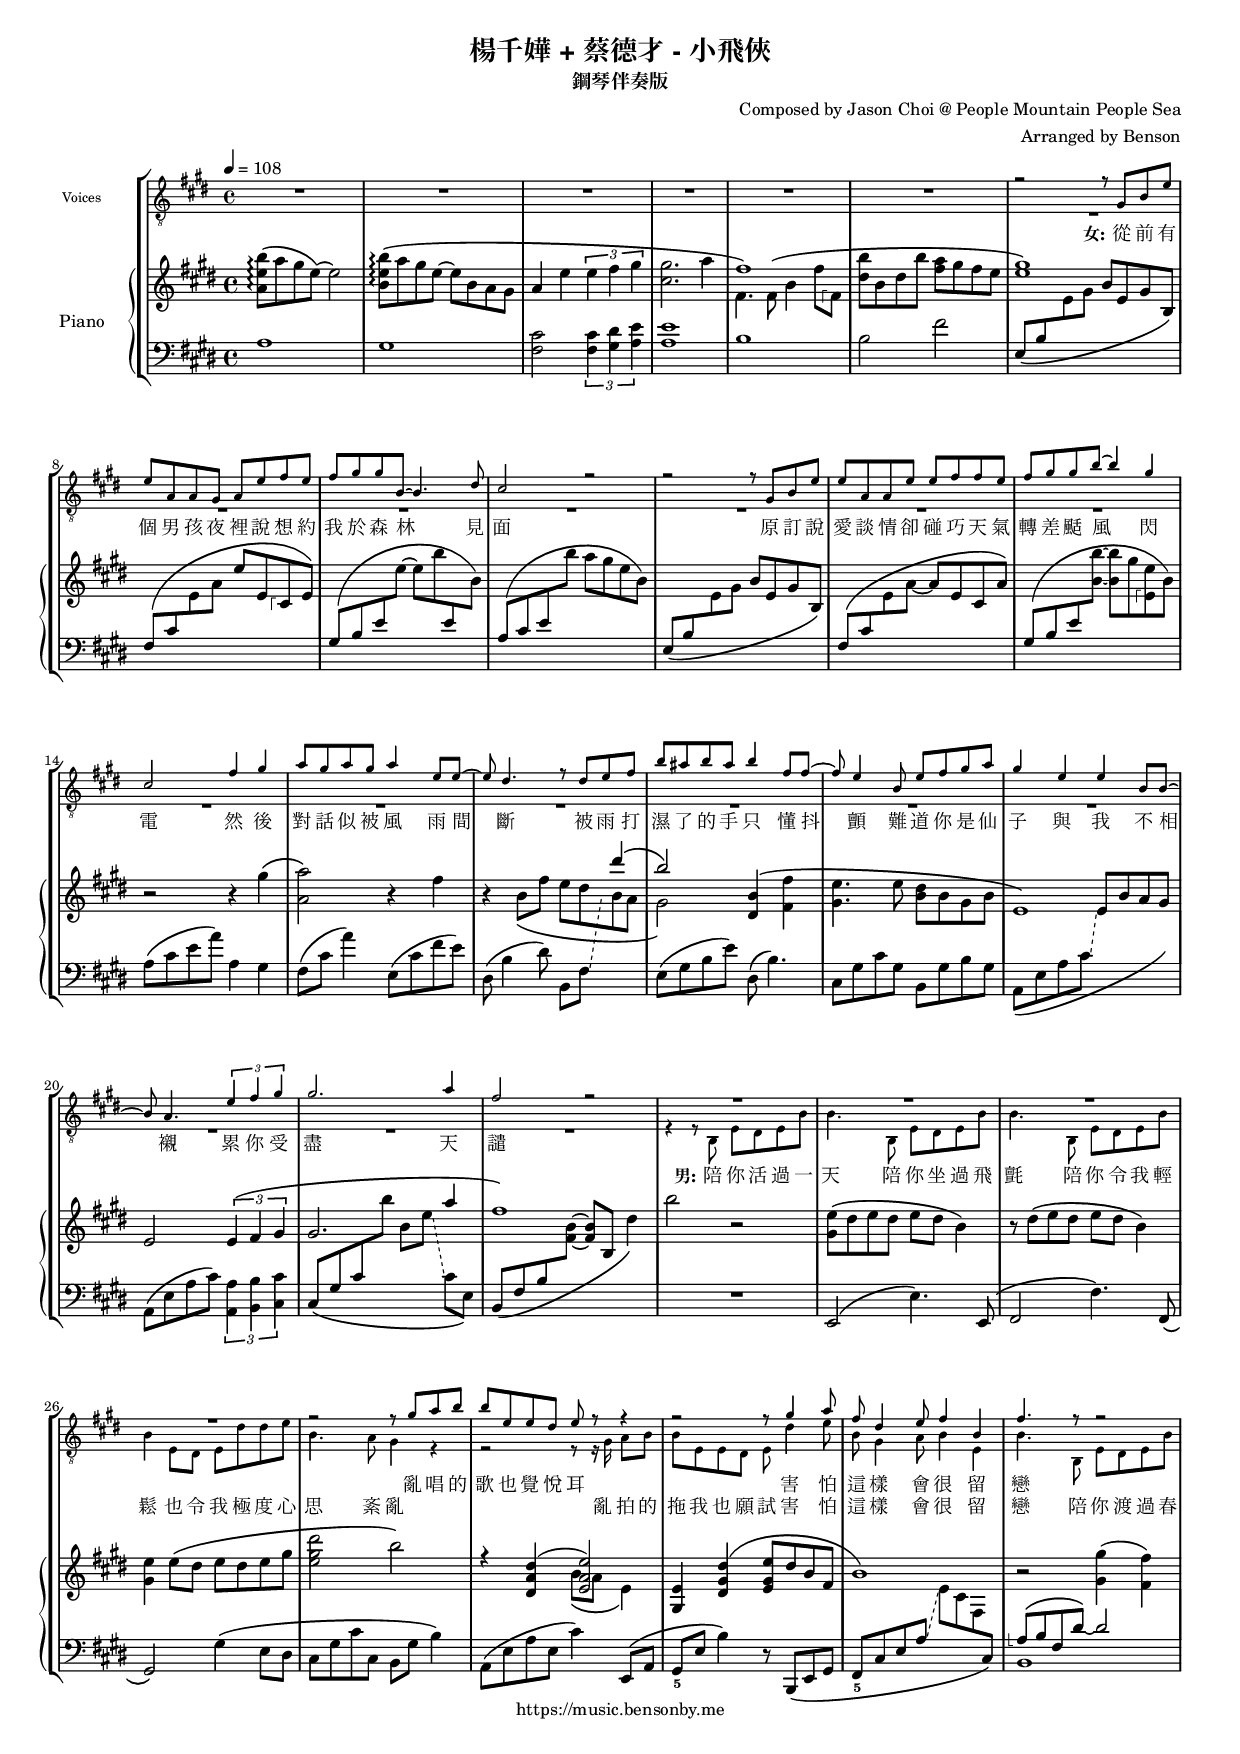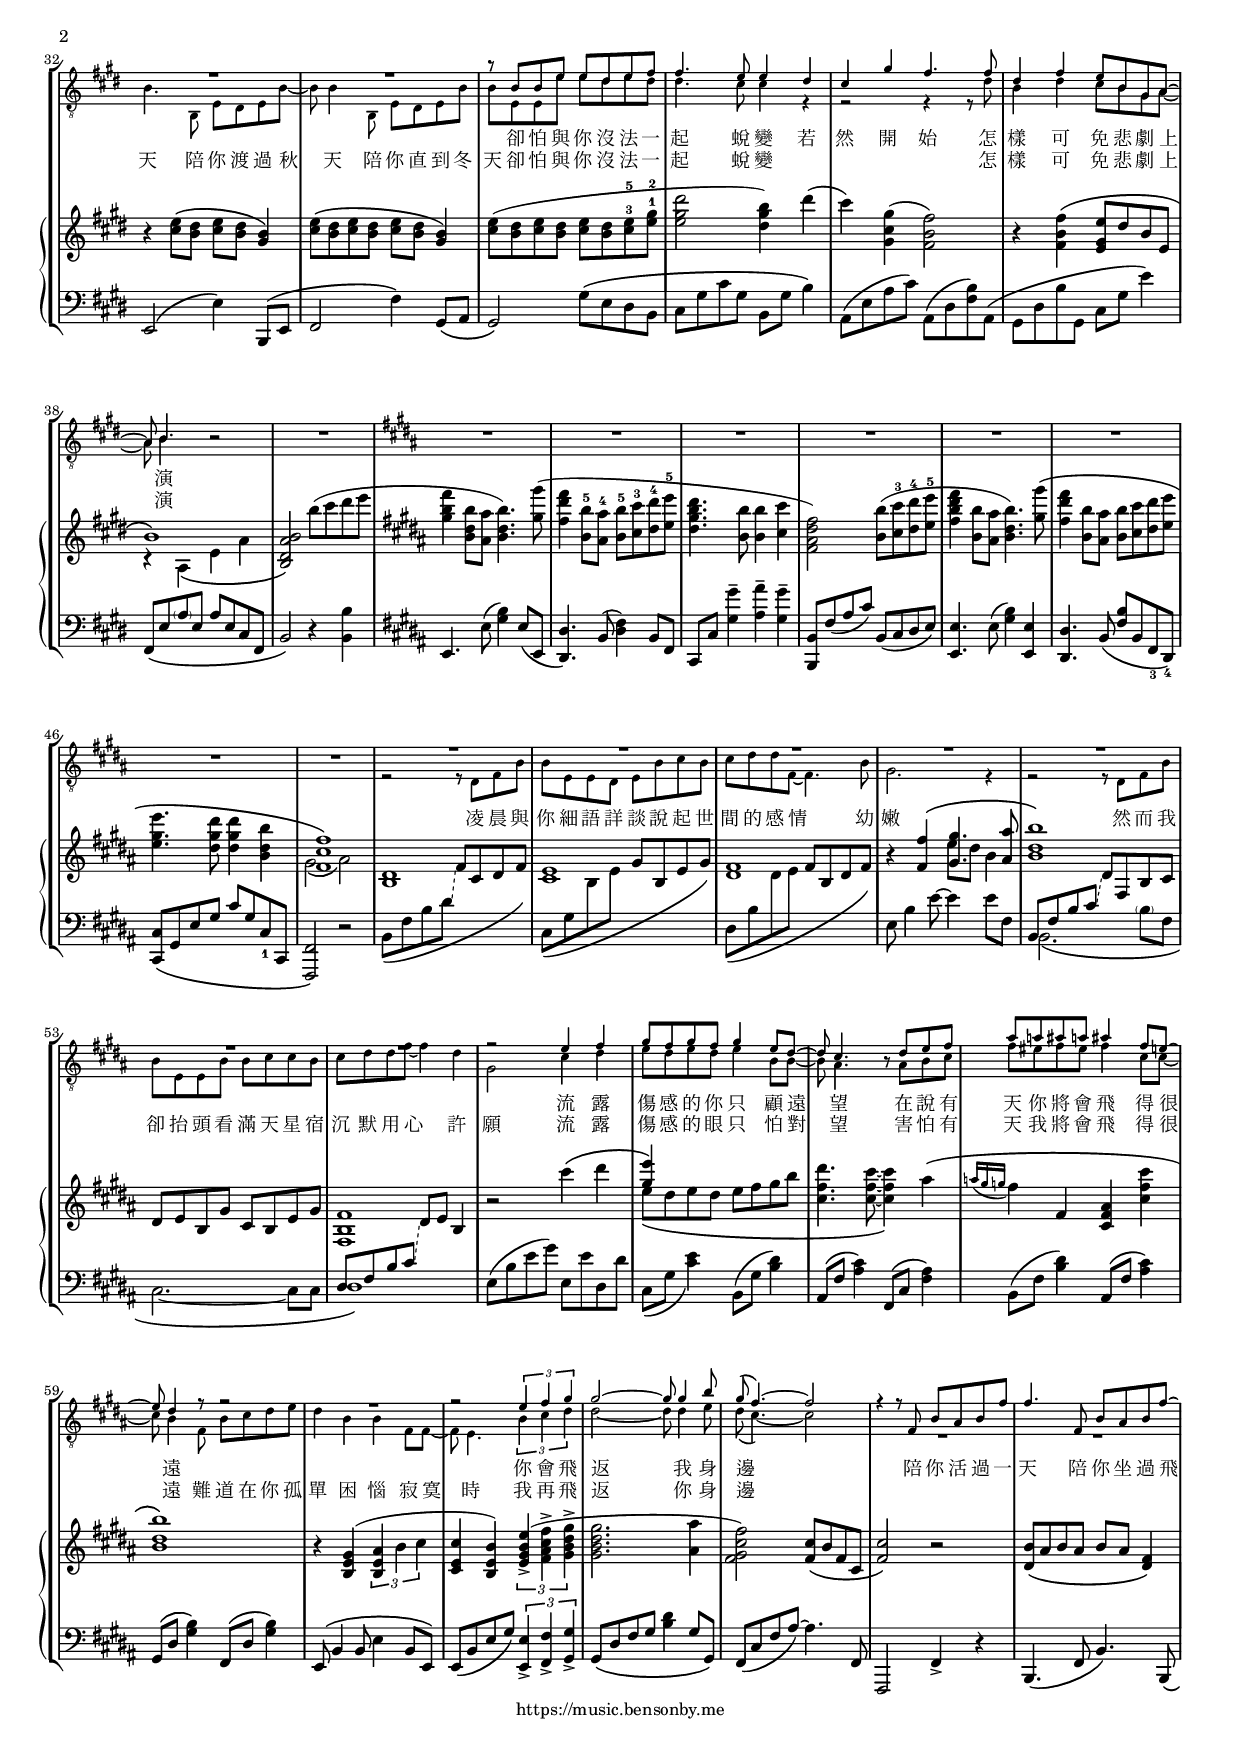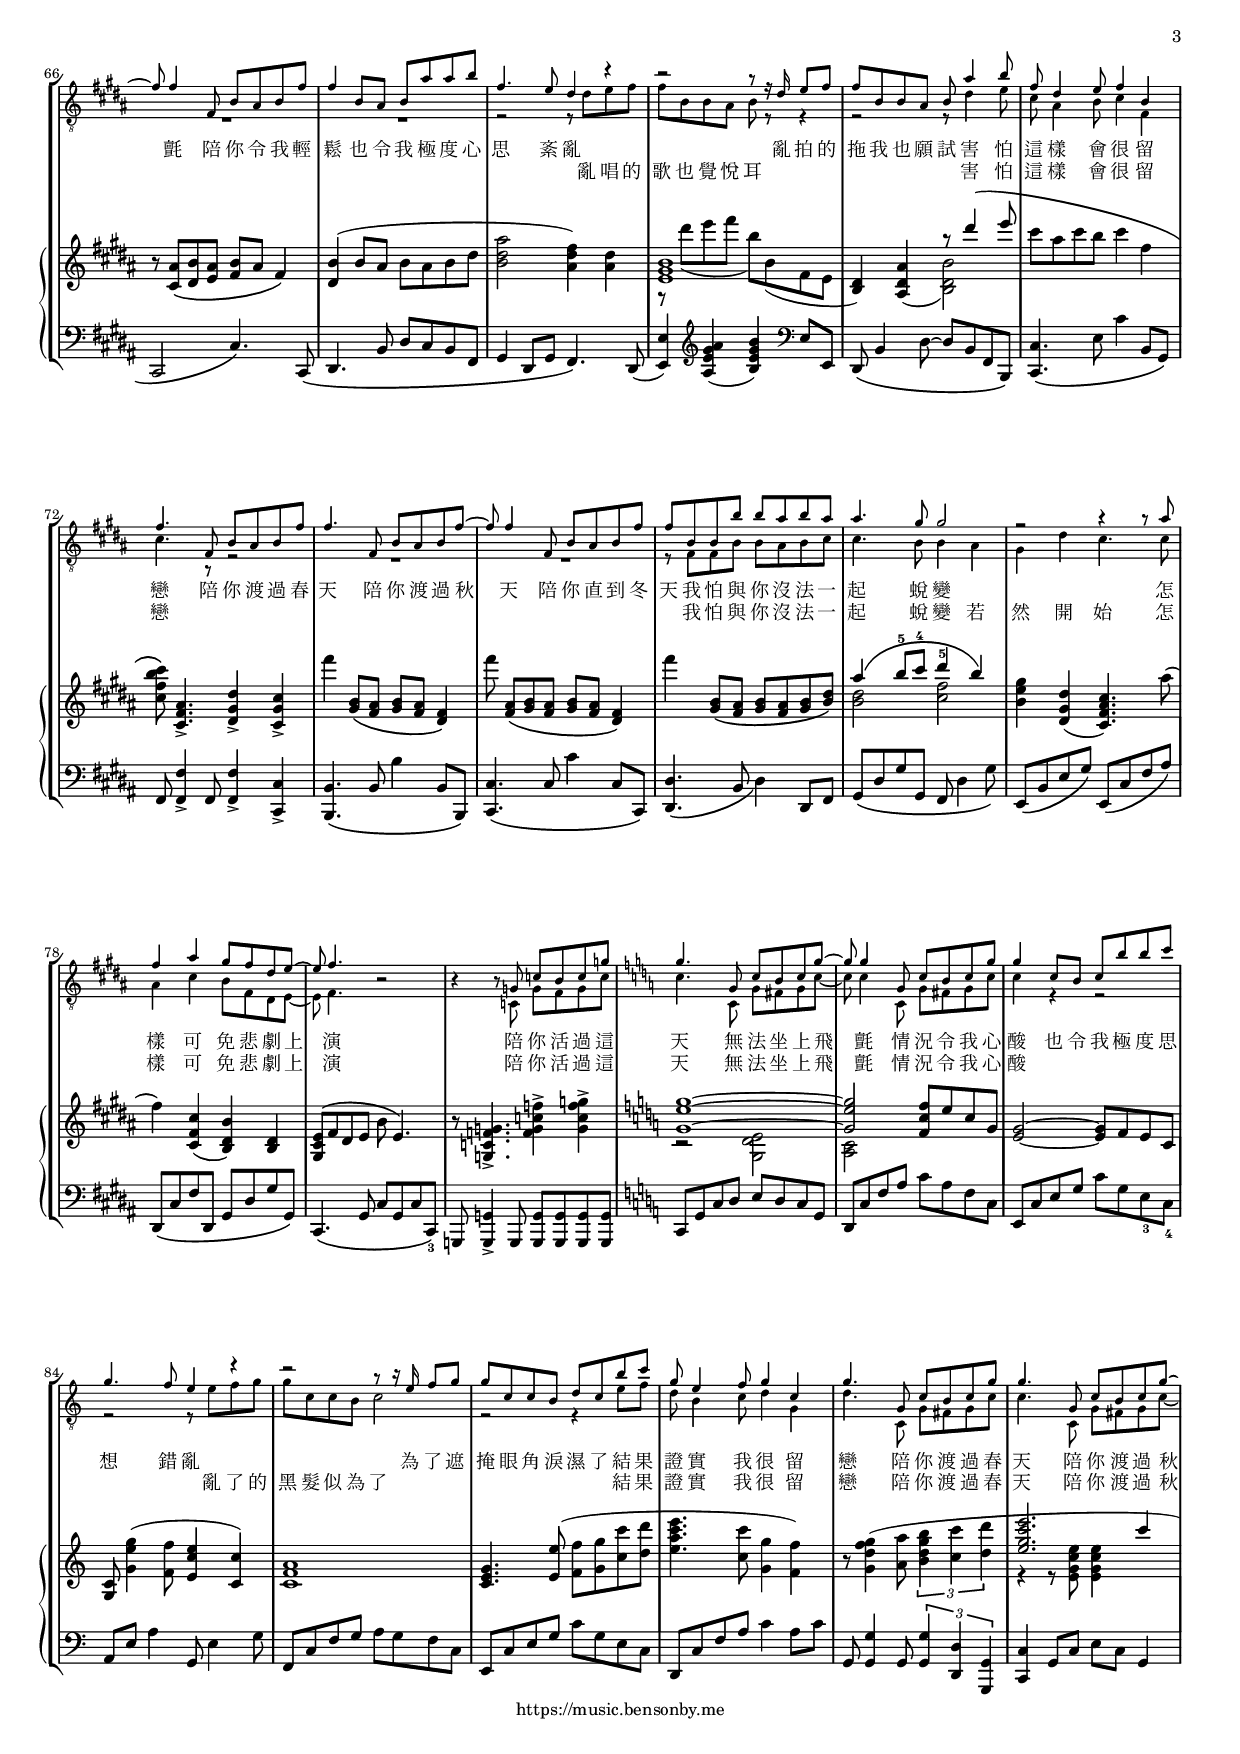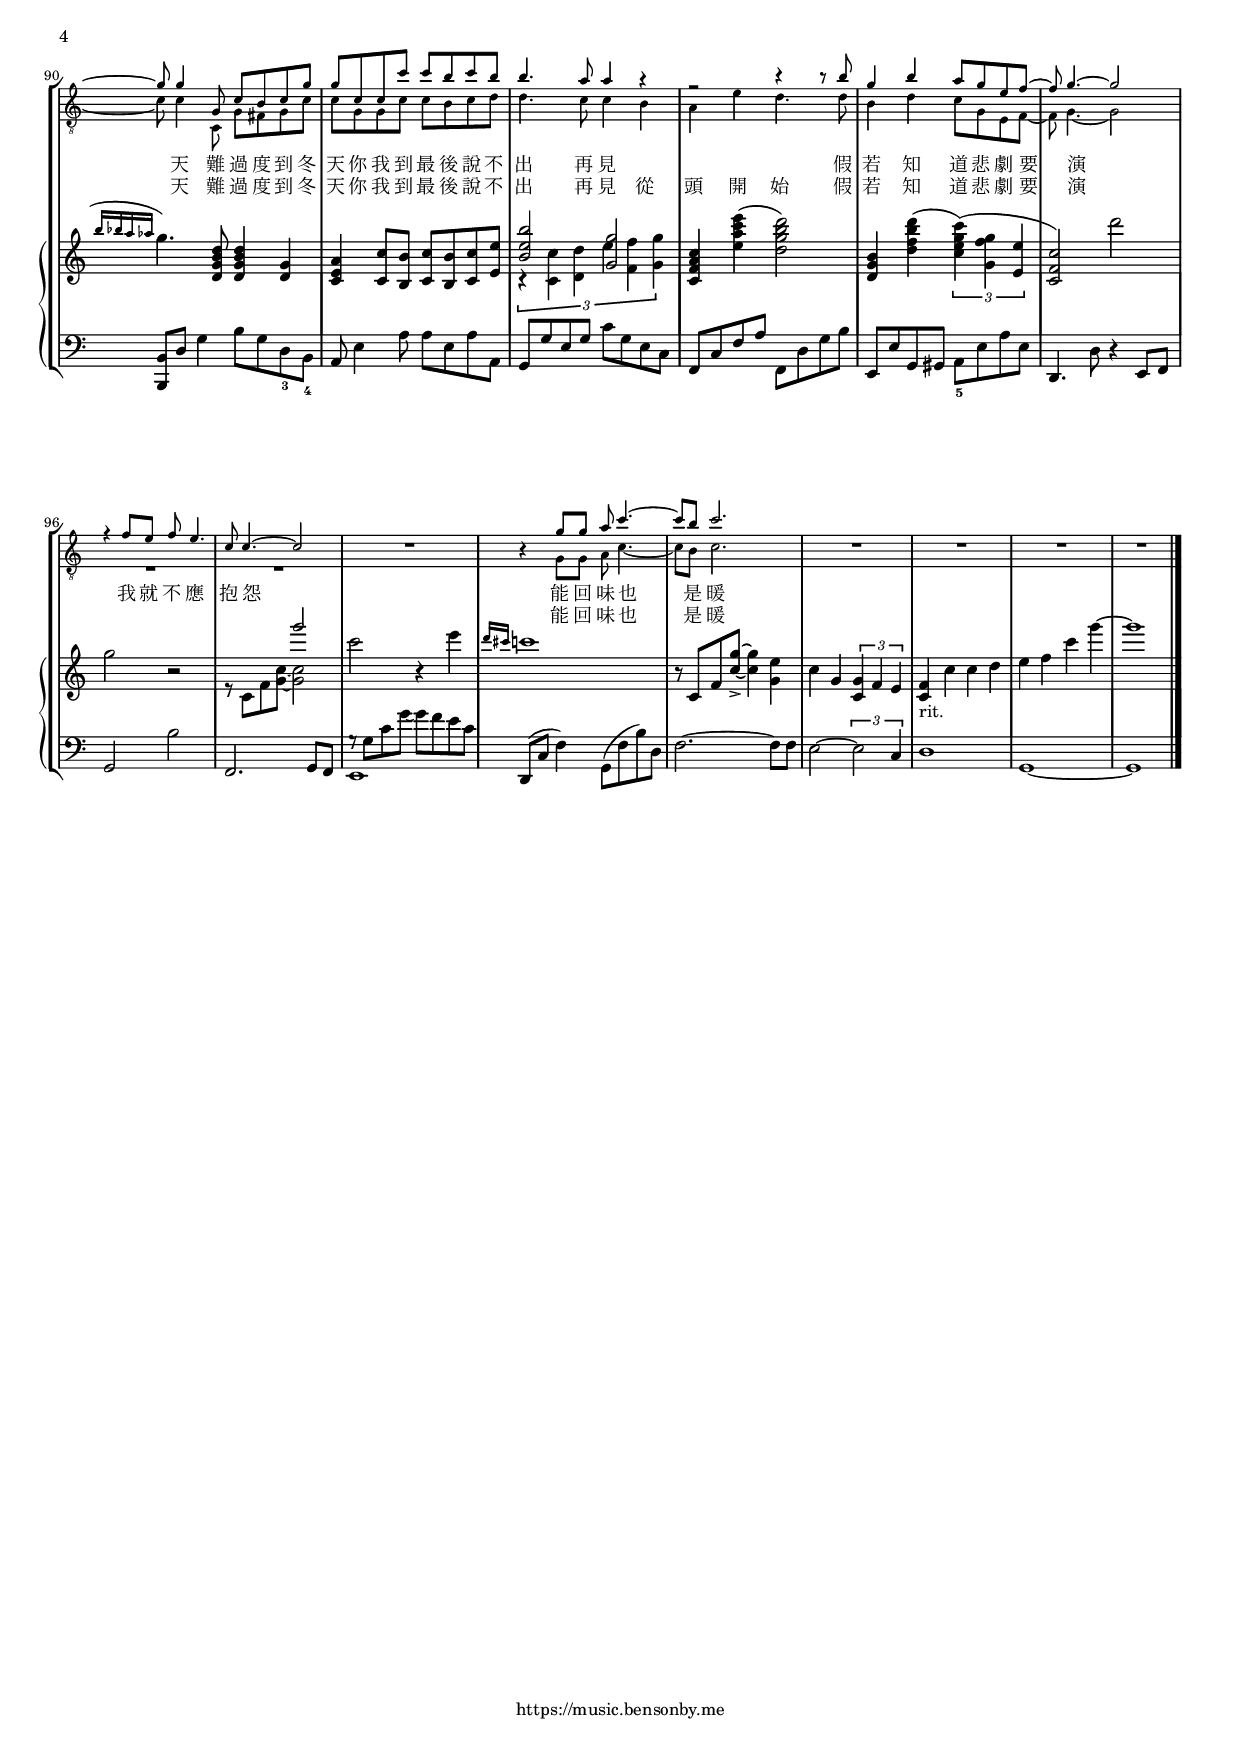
\version "2.18.2"
\include "articulate.ly"
#(set-global-staff-size 15)

% TODO
% make code cleaner? - slow syntax parsing for long upper and lower?
% merge rests from two voices, hide rest for solo at first verse?
% add phrasing slur for voices
% fingering position, e.g. episode
% left right hand distribution of first verse, and bar 16? (switch? to try)
% dynamics

cr = \change Staff = "right"
cl = \change Staff = "left"
rhMark = \markup { 
  \path #0.1 #'((moveto -1 0)(rlineto 0 -1.5)(rlineto 0.5 0))
}
lhMark = \markup { 
  \path #0.1 #'((moveto 0 1)(rlineto -0.5 0)(rlineto 0 -1.5))
}

upper-intro = \relative c'' {
  <a e' b'>8\arpeggio\( a' gis e~\) e2
  << {
    \stemNeutral
    <b e b'>8\arpeggio\( a' gis e~ e b a gis
    a4 e' \times 2/3 {e fis gis}
    <cis, gis'>2. a'4
    fis1\)
  } \\ {
    s1*3
    fis,4. fis8^\( b4 fis'8
    \set fingeringOrientations = #'(left)
    <fis,\finger \lhMark>
    \stemNeutral
    <b' dis,>8 b, dis b' <a fis> gis fis e
    <e gis>1\)
  } >>
}

upper-verse-one = \relative c''' {
  s1
  s1
  s1
  s1
  s1
  s1
  r2 r4 gis4\(
  <a, a'>2\) r4 fis'4
  r4 << {
    s4 s4 dis'4\( b2\)
  } \\ {
    b,8\( fis' e dis b a gis2\)
  } >>
  <dis b'>4\( <fis fis'>
  <gis e'>4. e'8 <b dis> b gis b
  e,1\)
  e2 \times 2/3 {e4\( fis gis}
  gis2. \stemUp a'4
  \stemNeutral
  fis1\)
  b2 r2
}

upper-chorus-one = \relative c'' {
  <e gis,>8\( dis e dis e dis b4\)
  r8 dis\( e dis e dis b4\)
  <gis e'>4 e'8\( dis e dis e gis
  <e gis dis'>2 b'\)
  << {r4 <dis,, a' dis>4( <e a e'>2)} \\ {s2 b'8\( a e4\)} >>
  <gis, e'> <dis' gis dis'>\( <e gis e'>8 dis' b fis
  b1\)
  r2 <gis gis'>4( <fis fis'>)
  r4 <cis' e>8\( <b dis> <cis e> <b dis> <gis b>4\)
  <cis e>8\( <b dis> <cis e> <b dis> <cis e> <b dis> <gis b>4\)
  <cis e>8( <b dis> <cis e> <b dis> <cis e> <b dis> <cis^3 e^5> <e^1 gis^2>
  <e gis dis'>2 <dis gis b>4) dis'(
  cis) <gis, cis gis'>( <fis b fis'>2)
  r4 << {
    \stemNeutral
    <fis b fis'>4\( <e gis e'>8 dis' b e,
    \stemUp
    b'1\)
  } \\ {
    s2.
    r4 a,\( e' a
    \stemNeutral
    <b, dis a' b>2\)
  } >>
}

upper-episode = \relative c''' {
  b8( cis dis e \key b \major
  <gis, b fis'>4 <b, dis b'>8 <ais ais'> <b dis b'>4.) <gis' gis'>8(
  <fis dis' fis>4 <b, b'^5>8 <ais ais'^4> <b b'^5> <cis cis'^3> <dis dis'^4> <e e'^5>
  <dis gis b dis>4. <b b'>8 <b b'>4 <cis cis'>
  <fis, ais dis fis>2) <b b'>8( <cis cis'^3> <dis dis'^4> <e e'^5>
  <fis b dis fis>4 <b, b'>8 <ais ais'> <b dis b'>4.)
  << {
    \stemNeutral
    <gis' gis'>8\(
    <fis dis' fis>4 <b, b'>8 <ais ais'> <b b'> <cis cis'> <dis dis'> <e e'>
    <e gis e'>4. <dis gis dis'>8 <dis gis dis'>4 <b dis b'>
    \stemUp
    <fis cis' fis>1\)
  } \\ {
    s8 s1*2
    gis2\( ais\)
  } >>
}

upper-verse-two = \relative c' {
  <b dis>1
  <cis e>
  <dis fis>
  r4 << {
    <fis fis'>\( <gis gis'>4. <ais ais'>8
    <b dis b'>1\)
  } \\ {
    s4 e8 dis b4
  } >>
  s1
  <fis, b fis'>1
  r2 << {
    \stemNeutral
    cis'''4\( dis 
    \stemUp
    <e gis,>4\) s2. s2.
  } \\ {
    s2
    e,8\( dis e dis e fis gis b
    <cis, fis dis'>4. <cis fis cis'>8~ <cis fis cis'>4\)
  } >>
  ais'4\( \acciaccatura {a16 gis g} fis4 fis, <cis fis ais>4 <cis' fis cis'>
  <b dis b'>1\)
  r4 <b, e gis>( \times 2/3 {<b e ais>4 b' cis}
  <cis, e cis'>4 <b e b'>) \times 2/3 {<e gis b e>4->( <fis ais cis fis>-> <gis b dis gis>->}
  <gis b dis gis>2. <ais ais'>4
  <fis gis cis fis>2) <fis cis'>8\( b fis cis
  <fis cis'>2\) r2
}

upper-chorus-two = \relative c'' {
  <b dis,>8\( ais b ais b ais <dis, fis>4\)
  r8 <cis ais'>\( <dis b'> <e ais> <fis b> ais fis4\)
  <dis b'>4( b'8 ais b ais b dis
  <b dis ais'>2 <ais dis fis>4) <ais dis>
  << {<e gis b>1 s4} \\ {r8 dis''( e fis b,) b,( fis e \stemNeutral <b dis>4) } >>
  << {
    s4 r8 dis''4\( e8
    \stemNeutral
    cis8 ais cis b cis4 fis,
    <cis fis b cis>8\)
  } \\ {
    \stemNeutral
    <ais, dis ais'>4(
    \stemDown
    <b dis b'>2)
  } >>
  <cis fis ais>4.-> <dis gis dis'>4-> <cis gis' cis>->
  fis''4 <gis,, b>8\( <fis ais> <gis b> <fis ais> <dis fis>4\)
  fis''8 <fis,, ais>8\([ <gis b> <fis ais>] <gis b> <fis ais> <dis fis>4\)
  fis''4 <gis,, b>8\( <fis ais> <gis b> <fis ais> <gis b> <b dis>\)
  << {ais'4\( b8^5 cis^4 dis4^5 b\)} \\ {<b, dis>2 <cis fis>2} >>
  <b e gis>4 <dis, gis dis'>4( <cis fis ais cis>4.) ais''8(
  fis4) <cis, fis cis'>4( <b dis b'>4) <b dis>
  <gis cis e>8\( fis' dis e b' e,4.\)
}

upper-chorus-three = \relative c' {
  r8 <g c f g>4.-> <f' g c f>4-> <g c f g>-> \key c \major

  << {<g e' g>1~} \\ {r2 <g, d' e>2} >>
  << {<g' e' g>2 <f c' f>8 e' c g} \\ {<a, c>2} >>
  <e' g>2~ <e g>8 f e c
  <g c>8 <g' e' g>4( <f f'>8 <e c' e>4 <c c'>)
  <c f a>1
  <c e g>4. <e e'>8( <f f'> <g g'> <c c'> <d d'>
  <e a c e>4. <c c'>8 <g g'>4 <f f'>)
  r8 <g d' f g>4( <a a'>8 \times 2/3 {<b d g b>4 <c c'> <d d'>}
  << {<e g c e>2. c'4} \\ {r4 r8 <e,, g c e> <e g c e>4} >>
  \grace{b''16[ bes a aes]} g4.) <d, g b d>8 <d g b d>4 <d g>
  <c e a>4 <c c'>8 <b b'> <c c'> <b b'> <c c'> <e e'>
  << {<b' e b'>2 <g g'>2} \\ {\times 2/3 {r4 <c, c'> <d d'> <e'> <f, f'> <g g'>}} >>
  <c, f a c>4 <e' a c e>( <d g b d>2)
  <d, g b>4 <d' f b d>4( \times 2/3 {<c e g c>4)( <g f' g> <e e'>}
  <c f c'>2) d''2
  g,2 r
}

upper-ending = \relative c'''' {
  s2 \stemUp g2
  \stemNeutral c, r4 e
  \grace{d16[ cis]} c1
  r8 c,, f <c' g'>8~-> <c g'>4 <g e'>
  c g \times 2/3 {<c, g'>4 f e}
  <c f>4_"rit." c' c d
  e f c' g'~
  g1 \bar "|."
}

lower-intro = \relative c' {
  a1
  gis
  <fis cis'>2 \times 2/3 {<fis cis'>4 <gis dis'> <a e'>}
  <a e'>1
  b1
  b2 fis'
}

lower-verse-one = \relative c {
  e8_\( b' \cr e gis b e, gis b,\)
  \cl fis\( cis' \cr e a e' e,
  \set fingeringOrientations = #'(left)
  <cis\finger \lhMark> e\)
  \cl gis,\( b e \cr e'~ e b' \cl e,, \cr b'\)
  \cl a,\( cis e \cr b'' a gis e b\)
  \cl e,,_\( b' \cr e gis b e, gis b,\)
  \cl fis\( cis' \cr e a~ a e cis a'\)
  \cl gis,\( b e \cr <b' b'>~ <b b'> gis' <e,\finger \lhMark e'> b'\)
  \cl a,\( cis e a\) a,4 gis
  fis8\( cis' a'4\) e,8\( cis' fis e\)
  dis,\( b'4 dis8\) b, \once \override Glissando #'style = #'dashed-line fis'\glissando
  \hideNotes \cr b'4
  \unHideNotes \cl
  e,,8\( gis b e\) dis,\( b'4.\)
  cis,8 gis' cis gis b, gis' b gis
  a,_\( e' a \once \override Glissando #'style = #'dashed-line cis \glissando \cr e b' a gis\)
  \cl a,,\( e' a cis\) \times 2/3 {<a, a'>4 <b b'> <cis cis'>}
  cis8_\( gis' cis \cr b'' b,[ \once \override Glissando #'style = #'dashed-line e]\glissando \cl cis, e,\)
  b_\( fis' b \cr <fis' b>~ <fis b> b, dis'4\)
  \cl R1
}

lower-chorus-one = \relative c, {
  e2\( e'4.\) e,8\(
  fis2 fis'4.\) fis,8\(
  gis2\) gis'4\( e8 dis
  cis8 gis' cis cis, b gis' b4\)
  a,8\( e' a e cis'4\) e,,8\( a
  gis8_5 e' b'4\) r8 b,,_\( e gis
  fis8_5 cis' e \once \override Glissando #'style = #'dashed-line a \glissando \cr e' cis fis, \cl cis\)
  << {b1} \\ {
    \stemUp
    \set fingeringOrientations = #'(left)
    <a'\finger \rhMark>8^\( b fis dis'~\) dis2
  } >>
  \stemNeutral e,,2\( e'4\) b,8\( e
  fis2 fis'4\) gis,8\( a
  gis2\) gis'8\( e dis b
  cis gis' cis gis b, gis' b4\)
  a,8\( e' a cis\) a,\( dis <fis b>\) a,\(
  gis dis' b' gis, cis gis' e'4\)
  fis,,8\( e' \parenthesize a e a e cis fis,
  b2\)
}
 
lower-episode = \relative c {
  r4 <b b'> \key b \major
  e,4. e'8( <gis b>4) e8\( e,
  <dis dis'>4.\) b'8( <dis fis>4) b8 fis
  cis8 cis' <gis' gis'>4-- <ais ais'>-- <gis gis'>--
  <b,, b'>8 fis''( ais cis) b,\( cis dis e\)
  <e, e'>4. e'8( <gis b>4) <e, e'>4
  <dis dis'>4. b'8\( <fis' b>8 b, fis_3 dis_4\)
  <cis cis'>8\( gis' e' gis cis gis cis,_1 cis,
  <fis, fis'>2\) r2
}

lower-verse-two = \relative c {
  b8_\( fis' b \once \override Glissando #'style = #'dashed-line dis \glissando \cr fis cis dis fis\)
  \cl \stemDown cis,_\( gis' \cr b e \stemNeutral gis b, e gis\)
  \cl \stemDown dis,_\( b' \cr dis e \stemNeutral fis b, dis fis\)
  \cl e, b'4 e8~ e4 e8 fis,8
  << {
    b,8 fis' b
    \once \override Glissando #'style = #'dashed-line cis\glissando \cr
    dis fis, b cis
    dis e b gis' cis, b e gis
    \cl
    dis,8 fis b
    \once \override Glissando #'style = #'dashed-line cis \glissando \cr
    dis e b4
  } \\ {
    \cl
    b,2.\( \parenthesize b'8 fis
    cis2.~ cis8 cis
    dis1\)
  } >>
  \stemNeutral e8\( b' e gis\) e, e' dis, dis'
  cis,_\( gis' <cis e>4\) b,8\( gis' <b dis>4\)
  ais,8\( fis' <ais cis>4\) fis,8\( cis' <fis ais>4\)
  b,8\( fis' <b dis>4\) ais,8\( fis' <ais cis>4\)
  gis,8\( dis' <gis b>4\) fis,8\( dis' <gis b>4\)
  e,8\( b'4 b8 e4 b8 e,\)
  e\( b' e gis\) \times 2/3 {<e, e'>4-> <fis fis'>-> <gis gis'>->}
  gis8_\( dis' fis gis <b dis>4 gis8 gis,\)
  fis\( cis' fis ais~\) ais4. fis,8
  fis,2 fis'4-> r4
}

lower-chorus-two = \relative c, {
  b4.\( fis'8 b4.\) b,8\(
  cis2 cis'4.\) cis,8\(
  dis4. b'8 dis8 cis b fis
  gis4 dis8 gis fis4.\) dis8(
  <e e'>4) \clef treble  <ais' e' gis ais>( <b e gis b>) \clef bass e,8 e,
  dis_\( b'4 dis8~ dis8 b fis b,\)
  <cis cis'>4._\( e'8 cis'4 b,8 gis\)
  fis <fis fis'>4-> fis8 <fis fis'>4-> <cis cis'>->
  <b b'>4._\( b'8 b'4 b,8 b,\)
  <cis cis'>4._\( cis'8 cis'4 cis,8 cis,\)
  <dis dis'>4._\( b'8 dis4\) dis,8 fis
  gis_\( dis' gis gis, fis8 dis'4 gis8\)
  e,_\( b' e gis\) e,\( cis' fis ais\)
  dis,,_\( cis' fis dis, gis dis' gis gis,\)
  cis,4._\( gis'8 cis gis cis cis,_3\)
}

lower-chorus-three = \relative c, {
  g8 <g g'>4-> g8 <g g'> <g g'> <g g'> <g g'>  \key c \major
  c8 g' c d e d c g
  d c' f a c a f c
  e, c' e g c g e_3 c_4
  a e' a4 g,8 e'4 g8
  f, c' f g a g f c
  e, c' e g c g e c
  d, c' f a c4 a8 c
  g,8 <g g'>4 g8 \times 2/3 {<g g'>4 <d d'> <g, g'>}
  <c c'>4 g'8 c e c g4
  <b, b'>8 d'8 g4 b8 g d_3 b_4
  a8 e'4 a8 a e a a,
  g g' e g c g e c
  f, c' f a f, d' g b
  e,, e' g, gis a_5 e' a e
  d,4. d'8 r4 e,8 f
  g2 b'
}

lower-ending = \relative c, {
  << {f2. g8 f} \\ {\cr r8 c'' f <g c>~ <g c>2} >>
  << {e,,1} \\ {g'8\rest g c g'~ g f e c} >>
  d,,8( c' f4) g,8( f' b) d,
  f2.~ f8 f
  e2~ \times 2/3 {e2 c4}
  d1
  g,~
  g \bar "|."
}

upper = \relative c {
  \clef treble \key e \major \time 4/4 \tempo 4 = 108
  \upper-intro
  \upper-verse-one
  \upper-chorus-one
  \upper-episode
  \upper-verse-two
  \upper-chorus-two
  \upper-chorus-three
  \upper-ending
}

lower = \relative c {
  \clef bass \key e \major \time 4/4
  \lower-intro
  \lower-verse-one
  \lower-chorus-one
  \lower-episode
  \lower-verse-two
  \lower-chorus-two
  \lower-chorus-three
  \lower-ending
}

melodyf = \relative c' {
  \clef treble \key e \major \time 4/4
  \override Script #'padding = #2

  R1 R1 R1 R1 R1 R1

    r2 r8 gis b e e a, a gis a e' fis e fis gis gis b,~ b4. dis8 cis2 r2
    r2 r8 gis b e e a, a e' e fis fis e fis gis gis b~ b4 gis cis,2 fis4 gis
    a8 gis a gis a4 e8 e~ e dis4. r8 dis e fis b ais b ais b4 fis8 fis~ fis e4 b8 e fis gis a
    gis4 e e b8 b~ b a4. \times 2/3 {e'4 fis gis} gis2. a4 fis2 r2 R1

    R1 R1 R1 r2 r8 gis a b b e, e dis e r r4 r2 r8 gis4 a8 fis dis4 e8 fis4 b, fis'4. r8 r2
    R1 R1 r8 b, b e e dis e fis fis4. e8 e4 dis cis gis' fis4. fis8 dis4 fis e8 b gis a~
    a b4. r2 R1 \key b \major R1 R1 R1 R1 R1 R1 R1 R1 R1 R1 R1 R1 R1 R1 R1
    r2 e4 fis gis8 fis gis fis gis4 e8 dis~ dis cis4. r8 dis e fis ais a ais a ais4 fis8 e~ e dis4 r8 r2
    R1 r2 \times 2/3 {e4 fis gis} gis2~ gis8 gis4 b8 gis( fis4.~) fis2
    r4 r8 fis, b ais b fis' fis4. fis,8 b ais b fis'~ fis fis4 fis,8 b ais b fis'
    fis4 b,8 ais b ais' ais b fis4. e8 dis4 r
    r2 r8 r16 dis16 e8 fis fis b, b ais b ais'4 b8 fis dis4 e8 fis4 b,
    fis'4. fis,8 b ais b fis' fis4. fis,8 b ais b fis'~ fis fis4 fis,8 b ais b fis'
    fis b, b b' b ais b ais ais4. gis8 gis2
    r2 r4 r8 ais fis4 ais gis8 fis dis e~ e fis4. r2
    r4 r8 g, c b c g' \key c \major g4. g,8 c b c g'~ g g4 g,8 c b c g'
    g4 c,8 b c b' b c g4. f8 e4 r4 r2 r8 r16 e f8 g g c, c b d c b' c
    g e4 f8 g4 c, g'4. g,8 c b c g' g4. g,8 c b c g'~ g g4 g,8 c b c g'
    g c, c c' c b c b b4. a8 a4 r4 r2 r4 r8 b g4 b a8 g e f~ f g4.~ g2
    r4 f8 e f e4. c8 c4.~ c2 R1 r4 g'8 g a c4.~ c8 b c2. R1 R1 R1 R1 \bar "|."
}

lyricsf = \lyricmode {
  \set stanza = #"女:"
  從 前 有 個 男 孩 夜 裡 說 想 約 我 於 森 林 見 面
  原 訂 說 愛 談 情 卻 碰 巧 天 氣 轉 差 颳 風 閃 電
  然 後 對 話 似 被 風 雨 間 斷
  被 雨 打 濕 了 的 手 只 懂 抖 顫 難 道 你 是 仙 子
  與 我 不 相 襯 累 你 受 盡 天 譴
  亂 唱 的 歌 也 覺 悅 耳
  害 怕 這 樣 會 很 留 戀
  卻 怕 與 你 沒 法 一 起 蛻 變
  若 然 開 始 怎 樣 可 免 悲 劇 上 演
  流 露 傷 感 的 你 只 顧 遠 望
  在 說 有 天 你 將 會 飛 得 很 遠
  你 會 飛 返 我 身 邊
  陪 你 活 過 一 天 陪 你 坐 過 飛 氈
  陪 你 令 我 輕 鬆 也 令 我 極 度 心 思 紊 亂
  亂 拍 的 拖 我 也 願 試
  害 怕 這 樣 會 很 留 戀
  陪 你 渡 過 春 天 陪 你 渡 過 秋 天
  陪 你 直 到 冬 天
  我 怕 與 你 沒 法 一 起 蛻 變
  怎 樣 可 免 悲 劇 上 演
  陪 你 活 過 這 天 無 法 坐 上 飛 氈
  情 況 令 我 心 酸
  也 令 我 極 度 思 想 錯 亂
  為 了 遮 掩 眼 角 淚 濕 了
  結 果 證 實 我 很 留 戀
  陪 你 渡 過 春 天 陪 你 渡 過 秋 天
  難 過 度 到 冬 天 你 我 到 最 後 說 不 出 再 見
  假 若 知 道 悲 劇 要 演
  我 就 不 應 抱 怨
  能 回 味 也 是 暖
}

melodym = \relative c' {
    \clef "treble_8" \key e \major \time 4/4
    R1 R1 R1 R1 R1 R1
    R1 R1 R1 R1 R1 R1 R1 R1
    R1 R1 R1 R1 R1 R1 R1 R1
    r4 r8 b, e dis e b' b4. b,8 e dis e b' b4.
    b,8 e dis e b' b4 e,8 dis e dis' dis e b4. a8 gis4 r4
    r2 r8 r16 gis a8 b b e, e dis e dis'4 e8 b gis4 a8 b4 e, b'4.
    b,8 e dis e b' b4. b,8 e dis e b'~ b b4 b,8 e dis e b' b
    e, e e' e dis e dis dis4. cis8 cis4 r4 
    r2 r4 r8 dis b4 dis cis8 b gis a~ a b4. r2 R1
    \key b \major R1 R1 R1 R1 R1 R1 R1 R1
    r2 r8 dis,8 fis b b e, e dis e b' cis b cis dis dis fis,8~ fis4. b8 gis2. r4
    r2 r8 dis fis b b e, e b' b cis cis b cis dis dis fis~ fis4 dis gis,2 cis4 dis
    e8 dis e dis e4 b8 b~ b ais4. r8 ais b cis fis eis fis eis fis4 cis8 cis~
    cis b4 fis8 b cis dis e dis4 b b fis8 fis~ fis e4. \times 2/3 {b'4 cis dis}
    dis2~ dis8 dis4 e8 dis( cis4.~) cis2 R1 R1 R1 R1
    r2 r8 dis8 e fis fis b, b ais b r8 r4 r2 r8 dis4 e8 cis ais4 b8 cis4 fis, cis'4. r8 r2
    R1 R1 r8 fis, fis b b ais b cis cis4. b8 b4 ais gis dis' cis4. cis8 ais4 cis b8 fis dis e~ e fis4. r2
    r4 r8 c g' fis g c \key c \major c4. c,8 g' fis g c~ c c4 c,8 g' fis g c c4 r4 r2
    r2 r8 e f g g c, c b c2 r2 r4 e8 f d b4 c8 d4 g, d'4. c,8 g' fis g c 
    c4. c,8 g' fis g c~ c c4 c,8 g' fis g c c g g c c b c d d4. c8 c4 b
    a e' d4. d8 b4 d c8 g e f~ f g4.~ g2 R1 R1 R1 r4 g8 g a c4.~ c8 b c2. R1 R1 R1 R1 \bar "|."
}

lyricsm = \lyricmode {
  \set stanza = #"男:"
  陪 你 活 過 一 天 陪 你 坐 過 飛 氈
  陪 你 令 我 輕 鬆 也 令 我 極 度 心 思 紊 亂
  \once \override LyricText #'self-alignment-X = #1
  亂 拍 的 拖 我 也 願 試
  害 怕 這 樣 會 很 留 戀
  陪 你 渡 過 春 天 陪 你 渡 過 秋 天
  陪 你 直 到 冬 天 卻 怕 與 你 沒 法 一 起 蛻 變
  怎 樣 可 免 悲 劇 上 演
  凌 晨 與 你 細 語 詳 談 說 起 世 間 的 感 情 幼 嫩
  然 而 我 卻 抬 頭 看 滿 天 星 宿 沉 默 用 心 許 願
  流 露 傷 感 的 眼 只 怕 對 望
  害 怕 有 天 我 將 會 飛 得 很 遠
  難 道 在 你 孤 單 困 惱 寂 寞 時
  我 再 飛 返 你 身 邊
  亂 唱 的 歌 也 覺 悅 耳
  害 怕 這 樣 會 很 留 戀
  我 怕 與 你 沒 法 一 起 蛻 變
  若 然 開 始 怎 樣 可 免 悲 劇 上 演
  陪 你 活 過 這 天 無 法 坐 上 飛 氈
  情 況 令 我 心 酸
  亂 了 的 黑 髮 似 為 了
  結 果 證 實 我 很 留 戀
  陪 你 渡 過 春 天 陪 你 渡 過 秋 天
  難 過 度 到 冬 天 你 我 到 最 後 說 不 出 再 見
  從 頭 開 始 假 若 知 道 悲 劇 要 演
  能 回 味 也 是 暖
}

\paper {
  oddFooterMarkup = \markup { \fill-line { "https://music.bensonby.me" }}
  evenFooterMarkup = \markup { \fill-line { "https://music.bensonby.me" }}
}

\header {
  title = "楊千嬅 + 蔡德才 - 小飛俠"
  subtitle = "鋼琴伴奏版"
  arranger = "Arranged by Benson"
  composer = "Composed by Jason Choi @ People Mountain People Sea"
}

\book {
\score {
  \new StaffGroup <<
    \new Staff \with {
      \consists "Merge_rests_engraver"
    } <<
      \set Staff.instrumentName = #"Voices"
      \set Staff.fontSize = #-2
      \override StaffSymbol #'staff-space = #(magstep -3)
      \set Staff.midiInstrument = #"oboe"
      \new Voice = "Female" { \voiceOne \melodyf }
      \new Voice = "Male" { \voiceTwo \melodym }
    >>
    \context Lyrics = soprano { s1}
    \context Lyrics = tenor {s1}
    \context Lyrics = soprano \lyricsto Female \lyricsf
    \context Lyrics = tenor \lyricsto Male \lyricsm
    \new PianoStaff <<
      \set PianoStaff.instrumentName = #"Piano"
      \new Staff = "right" {
        \keepWithTag #'written \upper
      }
      \new Staff = "left" {
        \keepWithTag #'written \lower
      }
    >>
  >>
  \layout {
    \context {
      \type "Engraver_group"
      \name Dynamics
      \alias Voice
      \consists "Output_property_engraver"
      \consists "Piano_pedal_engraver"
      \consists "Script_engraver"
      \consists "New_dynamic_engraver"
      \consists "Dynamic_align_engraver"
      \consists "Text_engraver"
      \consists "Skip_event_swallow_translator"
      \consists "Axis_group_engraver"


      \override DynamicLineSpanner #'Y-offset = #0
      \override TextScript #'font-size = #2
      \override TextScript #'font-shape = #'italic
      \override VerticalAxisGroup #'minimum-Y-extent = #'(-1 . 1)
    }
    \context {
      \RemoveEmptyStaffContext
    }
    % \context {
      % \Score
      % \override VerticalAxisGroup #'remove-first = ##t
    % }
  }
}
\score {
  \new StaffGroup <<
    \new Staff <<
      \set Staff.fontSize = #-2
      \override StaffSymbol #'staff-space = #(magstep -3)
      \set Staff.midiInstrument = #"oboe"
      \new Voice = "Female" { \voiceOne \melodyf }
      \new Voice = "Male" { \voiceTwo \melodym }
    >>
    \context Lyrics = soprano { s1}
    \context Lyrics = tenor {s1}
    \context Lyrics = soprano \lyricsto Female \lyricsf
    \context Lyrics = tenor \lyricsto Male \lyricsm
    \new PianoStaff <<
      \set PianoStaff.instrumentName = #"Piano  "
      \new Staff = "right" {
        \articulate << \keepWithTag #'midi \upper >>
      }
      \new Staff = "left" {
        \articulate << \keepWithTag #'midi \lower >>
      }
    >>
  >>
  \midi {
  }
}
}
